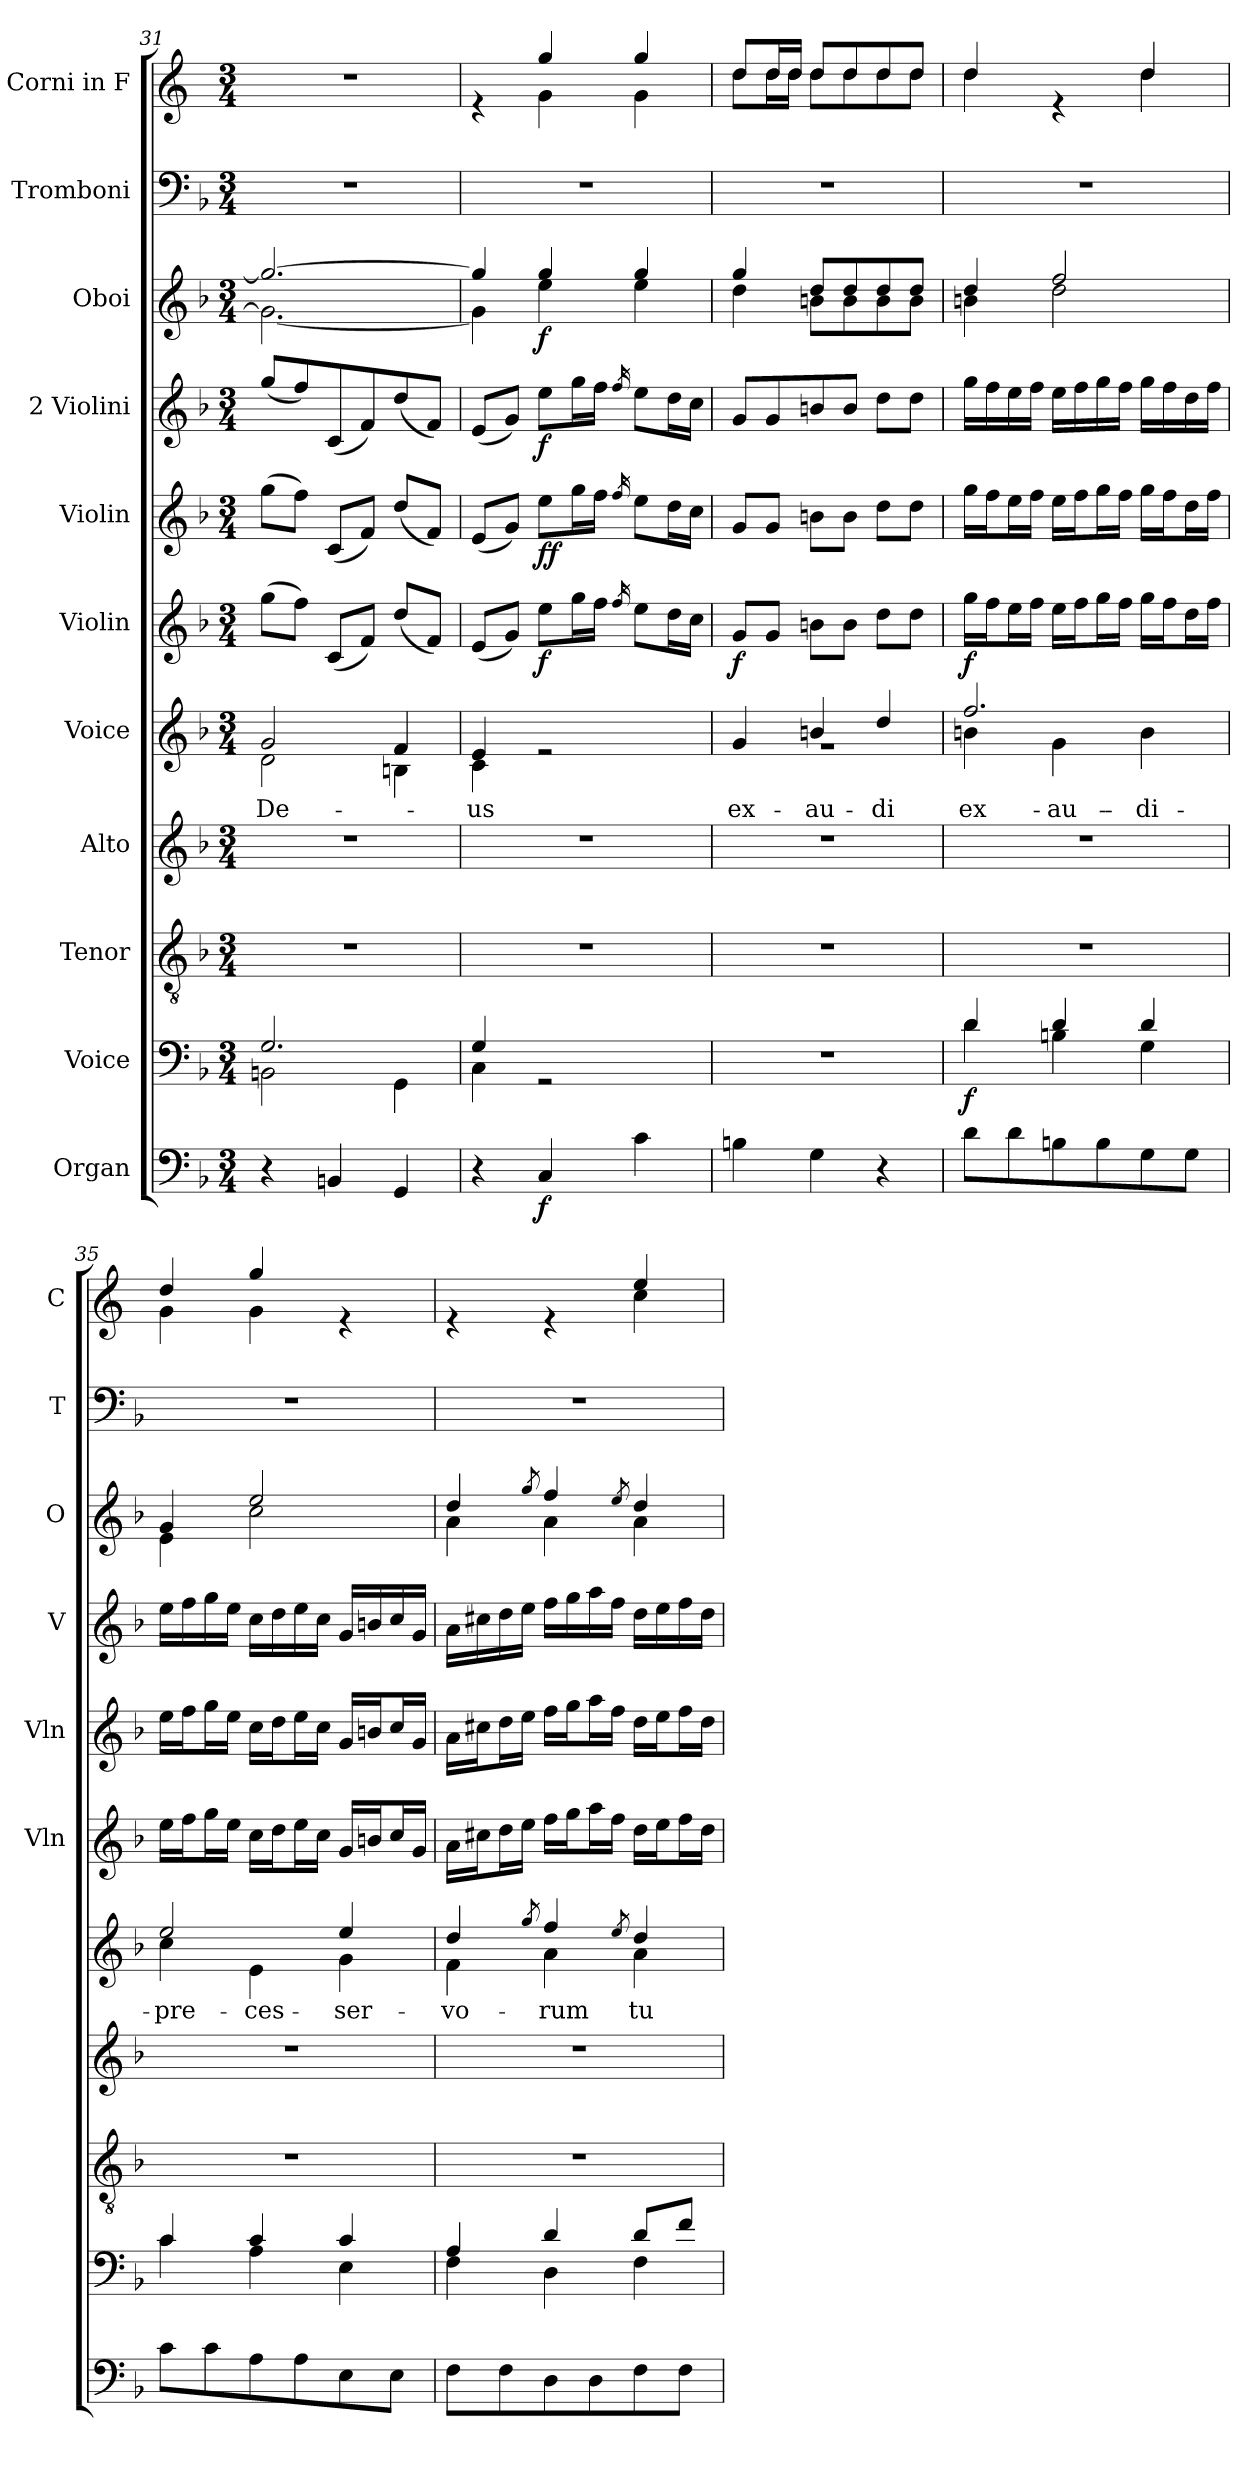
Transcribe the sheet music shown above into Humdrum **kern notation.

**kern	**dynam	**kern	**dynam	**kern	**kern	**kern	**text	**dynam	**kern	**dynam	**kern	**dynam	**kern	**dynam	**kern	**dynam	**kern	**kern
*part11	*part11	*part10	*part10	*part9	*part8	*part7	*part7	*part7	*part6	*part6	*part5	*part5	*part4	*part4	*part3	*part3	*part2	*part1
*staff11	*staff11	*staff10	*staff10	*staff9	*staff8	*staff7	*staff7	*staff7	*staff6	*staff6	*staff5	*staff5	*staff4	*staff4	*staff3	*staff3	*staff2	*staff1
*I"Organ	*	*I"Voice	*	*I"Tenor	*I"Alto	*I"Voice	*	*	*I"Violin	*	*I"Violin	*	*I"2 Violini	*	*I"Oboi	*	*I"Tromboni	*I"Corni in F
*	*	*	*	*	*	*	*	*	*I'Vln	*	*I'Vln	*	*I'V	*	*I'O	*	*I'T	*I'C
*clefF4	*	*clefF4	*	*clefGv2	*clefG2	*clefG2	*	*	*clefG2	*	*clefG2	*	*clefG2	*	*clefG2	*	*clefF4	*clefG2
*	*	*	*	*	*	*	*	*	*	*	*	*	*	*	*	*	*	*ITrd4c7
*k[b-]	*	*k[b-]	*	*k[b-]	*k[b-]	*k[b-]	*	*	*k[b-]	*	*k[b-]	*	*k[b-]	*	*k[b-]	*	*k[b-]	*k[b-]
*M3/4	*	*M3/4	*	*M3/4	*M3/4	*M3/4	*	*	*M3/4	*	*M3/4	*	*M3/4	*	*M3/4	*	*M3/4	*M3/4
=31	=31	=31	=31	=31	=31	=31	=31	=31	=31	=31	=31	=31	=31	=31	=31	=31	=31	=31
*	*	*^	*	*	*	*	*	*	*	*	*	*	*	*	*	*	*	*
!	!	!	!	!	!	!	!	!LO:LY:b	!	!	!	!	!	!	!	!	!	!	!
*	*	*	*	*	*	*	*^	*	*	*	*	*	*	*	*	*^	*	*	*
4r	.	2.G/	2BBn\	.	2.r	2.r	2g/	2d\	De-	.	(8gg\L	.	(8gg\L	.	(8gg/L	.	2.gg/_	2.g\_	.	2.r	2.r
.	.	.	.	.	.	.	.	.	.	.	8ff\J)	.	8ff\J)	.	8ff/)	.	.	.	.	.	.
4BBn/	.	.	.	.	.	.	.	.	.	.	(8c/L	.	(8c/L	.	(8c/	.	.	.	.	.	.
.	.	.	.	.	.	.	.	.	.	.	8f/J)	.	8f/J)	.	8f/)	.	.	.	.	.	.
4GG/	.	.	4GG\	.	.	.	4f/	4Bn\	.	.	(8dd/L	.	(8dd/L	.	(8dd/	.	.	.	.	.	.
.	.	.	.	.	.	.	.	.	.	.	8f/J)	.	8f/J)	.	8f/J)	.	.	.	.	.	.
=32	=32	=32	=32	=32	=32	=32	=32	=32	=32	=32	=32	=32	=32	=32	=32	=32	=32	=32	=32	=32	=32
!	!	!	!	!	!	!	!	!	!LO:LY:b	!	!	!	!	!	!	!	!	!	!	!	!
*	*	*	*	*	*	*	*	*	*	*	*	*	*	*	*	*	*	*	*	*	*^
4r	.	4G/	4C\	.	2.r	2.r	4e/	4c\	-us	.	(8e/L	.	(8e/L	.	(8e/L	.	4gg/]	4g\]	.	2.r	4re	4ryy
.	.	.	.	.	.	.	.	.	.	.	8g/J)	.	8g/J)	.	8g/J)	.	.	.	.	.	.	.
!	!LO:DY:b	!	!	!	!	!	!	!	!	!	!	!LO:DY:b	!	!LO:DY:b	!	!	!	!	!	!	!	!
!	!	!	!	!	!	!	!	!	!	!	!	!	!	!LO:DY:n=1:b	!	!LO:DY:b	!	!	!LO:DY:b	!	!	!
4C/	f	2rGG	2ryy	.	.	.	2re	2ryy	.	.	8ee\L	f	8ee\L	f f	8ee\L	f	4gg/	4ee\	f	.	4cc/	4c\
.	.	.	.	.	.	.	.	.	.	.	16gg\L	.	16gg\L	.	16gg\L	.	.	.	.	.	.	.
.	.	.	.	.	.	.	.	.	.	.	16ff\JJ	.	16ff\JJ	.	16ff\JJ	.	.	.	.	.	.	.
.	.	.	.	.	.	.	.	.	.	.	16qff/	.	16qff/	.	16qff/	.	.	.	.	.	.	.
4c\	.	.	.	.	.	.	.	.	.	.	8ee\L	.	8ee\L	.	8ee\L	.	4gg/	4ee\	.	.	4cc/	4c\
.	.	.	.	.	.	.	.	.	.	.	16dd\L	.	16dd\L	.	16dd\L	.	.	.	.	.	.	.
.	.	.	.	.	.	.	.	.	.	.	16cc\JJ	.	16cc\JJ	.	16cc\JJ	.	.	.	.	.	.	.
*	*	*v	*v	*	*	*	*	*	*	*	*	*	*	*	*	*	*	*	*	*	*	*
!!LO:LB:g=z	!!
=33	=33	=33	=33	=33	=33	=33	=33	=33	=33	=33	=33	=33	=33	=33	=33	=33	=33	=33	=33	=33	=33
!	!	!	!	!	!	!	!	!LO:LY:b	!LO:DY:b	!	!	!	!	!	!	!	!	!	!	!	!
4Bn\	.	2.r	.	2.r	2.r	4g/	2.rg	ex-	f	8g/L	.	8g/L	.	8g/L	.	4gg/	4dd\	.	2.r	8g/L	8g\L
.	.	.	.	.	.	.	.	.	.	8g/J	.	8g/J	.	8g/	.	.	.	.	.	16g/L	16g\L
.	.	.	.	.	.	.	.	.	.	.	.	.	.	.	.	.	.	.	.	16g/JJ	16g\JJ
!	!	!	!	!	!	!	!	!LO:LY:b	!	!	!	!	!	!	!	!	!	!	!	!	!
4G\	.	.	.	.	.	4bn/	.	-au-	.	8bn\L	.	8bn\L	.	8bn/	.	8dd/L	8bn\L	.	.	8g/L	8g\L
.	.	.	.	.	.	.	.	.	.	8b\J	.	8b\J	.	8b/J	.	8dd/	8b\	.	.	8g/	8g\
!	!	!	!	!	!	!	!	!LO:LY:b	!	!	!	!	!	!	!	!	!	!	!	!	!
4r	.	.	.	.	.	4dd/	.	-di	.	8dd\L	.	8dd\L	.	8dd\L	.	8dd/	8b\	.	.	8g/	8g\
.	.	.	.	.	.	.	.	.	.	8dd\J	.	8dd\J	.	8dd\J	.	8dd/J	8b\J	.	.	8g/J	8g\J
=34	=34	=34	=34	=34	=34	=34	=34	=34	=34	=34	=34	=34	=34	=34	=34	=34	=34	=34	=34	=34	=34
*	*	*^	*	*	*	*	*	*	*	*	*	*	*	*	*	*	*	*	*	*	*
!	!	!	!	!	!	!	!	!	!LO:LY:b	!	!	!	!	!	!	!	!	!	!	!	!	!
!	!	!	!	!LO:DY:b	!	!	!	!	!LO:LY:b	!LO:DY:b	!	!	!	!	!	!	!	!	!	!	!	!
8d\L	.	4d/	4d\	f	2.r	2.r	2.ff/	4bn\	ex-	f	16gg\LL	.	16gg\LL	.	16gg\LL	.	4dd/	4bn\	.	2.r	4g/	4g\
.	.	.	.	.	.	.	.	.	.	.	16ff\J	.	16ff\J	.	16ff\	.	.	.	.	.	.	.
8d\	.	.	.	.	.	.	.	.	.	.	16ee\L	.	16ee\L	.	16ee\	.	.	.	.	.	.	.
.	.	.	.	.	.	.	.	.	.	.	16ff\JJ	.	16ff\JJ	.	16ff\JJ	.	.	.	.	.	.	.
!	!	!	!	!	!	!	!	!	!LO:LY:b	!	!	!	!	!	!	!	!	!	!	!	!	!
8Bn\	.	4d/	4Bn\	.	.	.	.	4g\	-au-	.	16ee\LL	.	16ee\LL	.	16ee\LL	.	2ff/	2dd\	.	.	4re	4ryy
.	.	.	.	.	.	.	.	.	.	.	16ff\J	.	16ff\J	.	16ff\	.	.	.	.	.	.	.
8B\	.	.	.	.	.	.	.	.	.	.	16gg\L	.	16gg\L	.	16gg\	.	.	.	.	.	.	.
.	.	.	.	.	.	.	.	.	.	.	16ff\JJ	.	16ff\JJ	.	16ff\JJ	.	.	.	.	.	.	.
!	!	!	!	!	!	!	!	!	!LO:LY:b	!	!	!	!	!	!	!	!	!	!	!	!	!
8G\	.	4d/	4G\	.	.	.	.	4b\	-di	.	16gg\LL	.	16gg\LL	.	16gg\LL	.	.	.	.	.	4g/	4g\
.	.	.	.	.	.	.	.	.	.	.	16ff\J	.	16ff\J	.	16ff\	.	.	.	.	.	.	.
8G\J	.	.	.	.	.	.	.	.	.	.	16dd\L	.	16dd\L	.	16dd\	.	.	.	.	.	.	.
.	.	.	.	.	.	.	.	.	.	.	16ff\JJ	.	16ff\JJ	.	16ff\JJ	.	.	.	.	.	.	.
=35	=35	=35	=35	=35	=35	=35	=35	=35	=35	=35	=35	=35	=35	=35	=35	=35	=35	=35	=35	=35	=35	=35
!	!	!	!	!	!	!	!	!	!LO:LY:b	!	!	!	!	!	!	!	!	!	!	!	!	!
!	!	!	!	!	!	!	!	!	!LO:LY:b	!	!	!	!	!	!	!	!	!	!	!	!	!
8c\L	.	4c/	4c\	.	2.r	2.r	2ee/	4cc\	pre-	.	16ee\LL	.	16ee\LL	.	16ee\LL	.	4g/	4e\	.	2.r	4g/	4c\
.	.	.	.	.	.	.	.	.	.	.	16ff\J	.	16ff\J	.	16ff\	.	.	.	.	.	.	.
8c\	.	.	.	.	.	.	.	.	.	.	16gg\L	.	16gg\L	.	16gg\	.	.	.	.	.	.	.
.	.	.	.	.	.	.	.	.	.	.	16ee\JJ	.	16ee\JJ	.	16ee\JJ	.	.	.	.	.	.	.
!	!	!	!	!	!	!	!	!	!LO:LY:b	!	!	!	!	!	!	!	!	!	!	!	!	!
8A\	.	4c/	4A\	.	.	.	.	4e\	-ces	.	16cc\LL	.	16cc\LL	.	16cc\LL	.	2ee/	2cc\	.	.	4cc/	4c\
.	.	.	.	.	.	.	.	.	.	.	16dd\J	.	16dd\J	.	16dd\	.	.	.	.	.	.	.
8A\	.	.	.	.	.	.	.	.	.	.	16ee\L	.	16ee\L	.	16ee\	.	.	.	.	.	.	.
.	.	.	.	.	.	.	.	.	.	.	16cc\JJ	.	16cc\JJ	.	16cc\JJ	.	.	.	.	.	.	.
!	!	!	!	!	!	!	!	!	!LO:LY:b	!	!	!	!	!	!	!	!	!	!	!	!	!
8E\	.	4c/	4E\	.	.	.	4ee/	4g\	ser-	.	16g/LL	.	16g/LL	.	16g/LL	.	.	.	.	.	4re	4ryy
.	.	.	.	.	.	.	.	.	.	.	16bn/J	.	16bn/J	.	16bn/	.	.	.	.	.	.	.
8E\J	.	.	.	.	.	.	.	.	.	.	16cc/L	.	16cc/L	.	16cc/	.	.	.	.	.	.	.
.	.	.	.	.	.	.	.	.	.	.	16g/JJ	.	16g/JJ	.	16g/JJ	.	.	.	.	.	.	.
=36	=36	=36	=36	=36	=36	=36	=36	=36	=36	=36	=36	=36	=36	=36	=36	=36	=36	=36	=36	=36	=36	=36
!	!	!	!	!	!	!	!	!	!LO:LY:b	!	!	!	!	!	!	!	!	!	!	!	!	!
8F\L	.	4A/	4F\	.	2.r	2.r	4dd/	4f\	-vo-	.	16a\LL	.	16a\LL	.	16a\LL	.	4dd/	4a\	.	2.r	4re	2ryy
.	.	.	.	.	.	.	.	.	.	.	16cc#X\J	.	16cc#X\J	.	16cc#X\	.	.	.	.	.	.	.
8F\	.	.	.	.	.	.	.	.	.	.	16dd\L	.	16dd\L	.	16dd\	.	.	.	.	.	.	.
.	.	.	.	.	.	.	.	.	.	.	16ee\JJ	.	16ee\JJ	.	16ee\JJ	.	.	.	.	.	.	.
.	.	.	.	.	.	.	8qgg/	.	.	.	.	.	.	.	.	.	8qgg/	.	.	.	.	.
!	!	!	!	!	!	!	!	!	!LO:LY:b	!	!	!	!	!	!	!	!	!	!	!	!	!
8D\	.	4d/	4D\	.	.	.	4ff/	4a\	-rum	.	16ff\LL	.	16ff\LL	.	16ff\LL	.	4ff/	4a\	.	.	4re	.
.	.	.	.	.	.	.	.	.	.	.	16gg\J	.	16gg\J	.	16gg\	.	.	.	.	.	.	.
8D\	.	.	.	.	.	.	.	.	.	.	16aa\L	.	16aa\L	.	16aa\	.	.	.	.	.	.	.
.	.	.	.	.	.	.	.	.	.	.	16ff\JJ	.	16ff\JJ	.	16ff\JJ	.	.	.	.	.	.	.
.	.	.	.	.	.	.	8qee/	.	.	.	.	.	.	.	.	.	8qee/	.	.	.	.	.
!	!	!	!	!	!	!	!	!	!LO:LY:b	!	!	!	!	!	!	!	!	!	!	!	!	!
8F\	.	8d/L	4F\	.	.	.	4dd/	4a\	tu-	.	16dd\LL	.	16dd\LL	.	16dd\LL	.	4dd/	4a\	.	.	4a/	4f\
.	.	.	.	.	.	.	.	.	.	.	16ee\J	.	16ee\J	.	16ee\	.	.	.	.	.	.	.
8F\J	.	8f/J	.	.	.	.	.	.	.	.	16ff\L	.	16ff\L	.	16ff\	.	.	.	.	.	.	.
.	.	.	.	.	.	.	.	.	.	.	16dd\JJ	.	16dd\JJ	.	16dd\JJ	.	.	.	.	.	.	.
*	*	*v	*v	*	*	*	*v	*v	*	*	*	*	*	*	*	*	*v	*v	*	*	*v	*v
=	=	=	=	=	=	=	=	=	=	=	=	=	=	=	=	=	=	=
*-	*-	*-	*-	*-	*-	*-	*-	*-	*-	*-	*-	*-	*-	*-	*-	*-	*-	*-
